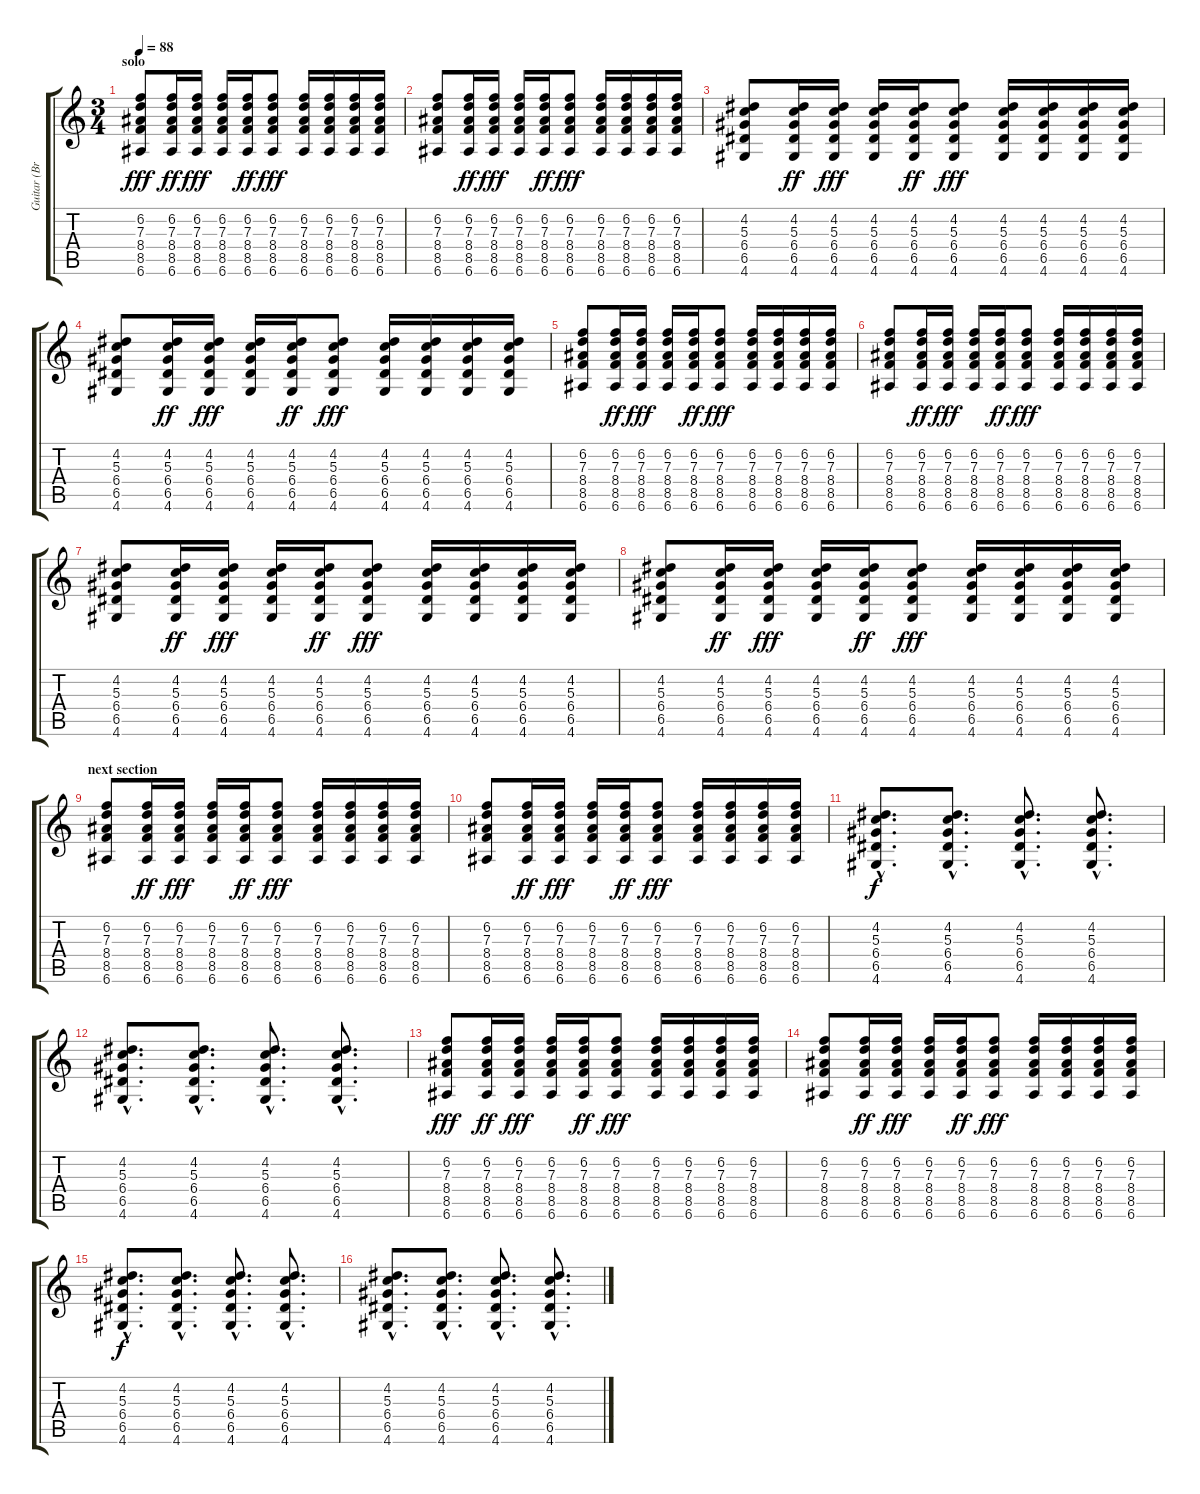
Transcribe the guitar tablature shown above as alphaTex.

\track ("Guitar (Brandon)" "Guitar (Br") {instrument electricguitarclean}
\staff {score tabs}
\tuning (E4 B3 G3 D3 A2 E2) {hide}
\ts (3 4)
\section ("" "solo")
\tempo 88
\clef g2
\ks c
(6.2 7.3 8.4 8.5 6.6).8{dy fff volume 11} (6.2 7.3 8.4 8.5 6.6).16{dy ff} (6.2 7.3 8.4 8.5 6.6).16{dy fff} (6.2 7.3 8.4 8.5 6.6).16 (6.2 7.3 8.4 8.5 6.6).16{dy ff} (6.2 7.3 8.4 8.5 6.6).8{dy fff} (6.2 7.3 8.4 8.5 6.6).16 (6.2 7.3 8.4 8.5 6.6).16 (6.2 7.3 8.4 8.5 6.6).16 (6.2 7.3 8.4 8.5 6.6).16 |
(6.2 7.3 8.4 8.5 6.6).8 (6.2 7.3 8.4 8.5 6.6).16{dy ff} (6.2 7.3 8.4 8.5 6.6).16{dy fff} (6.2 7.3 8.4 8.5 6.6).16 (6.2 7.3 8.4 8.5 6.6).16{dy ff} (6.2 7.3 8.4 8.5 6.6).8{dy fff} (6.2 7.3 8.4 8.5 6.6).16 (6.2 7.3 8.4 8.5 6.6).16 (6.2 7.3 8.4 8.5 6.6).16 (6.2 7.3 8.4 8.5 6.6).16 |
(4.2 5.3 6.4 6.5 4.6).8 (4.2 5.3 6.4 6.5 4.6).16{dy ff} (4.2 5.3 6.4 6.5 4.6).16{dy fff} (4.2 5.3 6.4 6.5 4.6).16 (4.2 5.3 6.4 6.5 4.6).16{dy ff} (4.2 5.3 6.4 6.5 4.6).8{dy fff} (4.2 5.3 6.4 6.5 4.6).16 (4.2 5.3 6.4 6.5 4.6).16 (4.2 5.3 6.4 6.5 4.6).16 (4.2 5.3 6.4 6.5 4.6).16 |
(4.2 5.3 6.4 6.5 4.6).8 (4.2 5.3 6.4 6.5 4.6).16{dy ff} (4.2 5.3 6.4 6.5 4.6).16{dy fff} (4.2 5.3 6.4 6.5 4.6).16 (4.2 5.3 6.4 6.5 4.6).16{dy ff} (4.2 5.3 6.4 6.5 4.6).8{dy fff} (4.2 5.3 6.4 6.5 4.6).16 (4.2 5.3 6.4 6.5 4.6).16 (4.2 5.3 6.4 6.5 4.6).16 (4.2 5.3 6.4 6.5 4.6).16 |
(6.2 7.3 8.4 8.5 6.6).8 (6.2 7.3 8.4 8.5 6.6).16{dy ff} (6.2 7.3 8.4 8.5 6.6).16{dy fff} (6.2 7.3 8.4 8.5 6.6).16 (6.2 7.3 8.4 8.5 6.6).16{dy ff} (6.2 7.3 8.4 8.5 6.6).8{dy fff} (6.2 7.3 8.4 8.5 6.6).16 (6.2 7.3 8.4 8.5 6.6).16 (6.2 7.3 8.4 8.5 6.6).16 (6.2 7.3 8.4 8.5 6.6).16 |
(6.2 7.3 8.4 8.5 6.6).8 (6.2 7.3 8.4 8.5 6.6).16{dy ff} (6.2 7.3 8.4 8.5 6.6).16{dy fff} (6.2 7.3 8.4 8.5 6.6).16 (6.2 7.3 8.4 8.5 6.6).16{dy ff} (6.2 7.3 8.4 8.5 6.6).8{dy fff} (6.2 7.3 8.4 8.5 6.6).16 (6.2 7.3 8.4 8.5 6.6).16 (6.2 7.3 8.4 8.5 6.6).16 (6.2 7.3 8.4 8.5 6.6).16 |
(4.2 5.3 6.4 6.5 4.6).8 (4.2 5.3 6.4 6.5 4.6).16{dy ff} (4.2 5.3 6.4 6.5 4.6).16{dy fff} (4.2 5.3 6.4 6.5 4.6).16 (4.2 5.3 6.4 6.5 4.6).16{dy ff} (4.2 5.3 6.4 6.5 4.6).8{dy fff} (4.2 5.3 6.4 6.5 4.6).16 (4.2 5.3 6.4 6.5 4.6).16 (4.2 5.3 6.4 6.5 4.6).16 (4.2 5.3 6.4 6.5 4.6).16 |
(4.2 5.3 6.4 6.5 4.6).8 (4.2 5.3 6.4 6.5 4.6).16{dy ff} (4.2 5.3 6.4 6.5 4.6).16{dy fff} (4.2 5.3 6.4 6.5 4.6).16 (4.2 5.3 6.4 6.5 4.6).16{dy ff} (4.2 5.3 6.4 6.5 4.6).8{dy fff} (4.2 5.3 6.4 6.5 4.6).16 (4.2 5.3 6.4 6.5 4.6).16 (4.2 5.3 6.4 6.5 4.6).16 (4.2 5.3 6.4 6.5 4.6).16 |
\section ("" "next section")
(6.2 7.3 8.4 8.5 6.6).8{volume 11} (6.2 7.3 8.4 8.5 6.6).16{dy ff} (6.2 7.3 8.4 8.5 6.6).16{dy fff} (6.2 7.3 8.4 8.5 6.6).16 (6.2 7.3 8.4 8.5 6.6).16{dy ff} (6.2 7.3 8.4 8.5 6.6).8{dy fff} (6.2 7.3 8.4 8.5 6.6).16 (6.2 7.3 8.4 8.5 6.6).16 (6.2 7.3 8.4 8.5 6.6).16 (6.2 7.3 8.4 8.5 6.6).16 |
(6.2 7.3 8.4 8.5 6.6).8 (6.2 7.3 8.4 8.5 6.6).16{dy ff} (6.2 7.3 8.4 8.5 6.6).16{dy fff} (6.2 7.3 8.4 8.5 6.6).16 (6.2 7.3 8.4 8.5 6.6).16{dy ff} (6.2 7.3 8.4 8.5 6.6).8{dy fff} (6.2 7.3 8.4 8.5 6.6).16 (6.2 7.3 8.4 8.5 6.6).16 (6.2 7.3 8.4 8.5 6.6).16 (6.2 7.3 8.4 8.5 6.6).16 |
(4.2{hac} 5.3{hac} 6.4{hac} 6.5{hac} 4.6{hac}).8{d dy f} (4.2{hac} 5.3{hac} 6.4{hac} 6.5{hac} 4.6{hac}).8{d} (4.2{hac} 5.3{hac} 6.4{hac} 6.5{hac} 4.6{hac}).8{d} (4.2{hac} 5.3{hac} 6.4{hac} 6.5{hac} 4.6{hac}).8{d} |
(4.2{hac} 5.3{hac} 6.4{hac} 6.5{hac} 4.6{hac}).8{d} (4.2{hac} 5.3{hac} 6.4{hac} 6.5{hac} 4.6{hac}).8{d} (4.2{hac} 5.3{hac} 6.4{hac} 6.5{hac} 4.6{hac}).8{d} (4.2{hac} 5.3{hac} 6.4{hac} 6.5{hac} 4.6{hac}).8{d} |
(6.2 7.3 8.4 8.5 6.6).8{dy fff volume 11} (6.2 7.3 8.4 8.5 6.6).16{dy ff} (6.2 7.3 8.4 8.5 6.6).16{dy fff} (6.2 7.3 8.4 8.5 6.6).16 (6.2 7.3 8.4 8.5 6.6).16{dy ff} (6.2 7.3 8.4 8.5 6.6).8{dy fff} (6.2 7.3 8.4 8.5 6.6).16 (6.2 7.3 8.4 8.5 6.6).16 (6.2 7.3 8.4 8.5 6.6).16 (6.2 7.3 8.4 8.5 6.6).16 |
(6.2 7.3 8.4 8.5 6.6).8 (6.2 7.3 8.4 8.5 6.6).16{dy ff} (6.2 7.3 8.4 8.5 6.6).16{dy fff} (6.2 7.3 8.4 8.5 6.6).16 (6.2 7.3 8.4 8.5 6.6).16{dy ff} (6.2 7.3 8.4 8.5 6.6).8{dy fff} (6.2 7.3 8.4 8.5 6.6).16 (6.2 7.3 8.4 8.5 6.6).16 (6.2 7.3 8.4 8.5 6.6).16 (6.2 7.3 8.4 8.5 6.6).16 |
(4.2{hac} 5.3{hac} 6.4{hac} 6.5{hac} 4.6{hac}).8{d dy f} (4.2{hac} 5.3{hac} 6.4{hac} 6.5{hac} 4.6{hac}).8{d} (4.2{hac} 5.3{hac} 6.4{hac} 6.5{hac} 4.6{hac}).8{d} (4.2{hac} 5.3{hac} 6.4{hac} 6.5{hac} 4.6{hac}).8{d} |
(4.2{hac} 5.3{hac} 6.4{hac} 6.5{hac} 4.6{hac}).8{d} (4.2{hac} 5.3{hac} 6.4{hac} 6.5{hac} 4.6{hac}).8{d} (4.2{hac} 5.3{hac} 6.4{hac} 6.5{hac} 4.6{hac}).8{d} (4.2{hac} 5.3{hac} 6.4{hac} 6.5{hac} 4.6{hac}).8{d}
